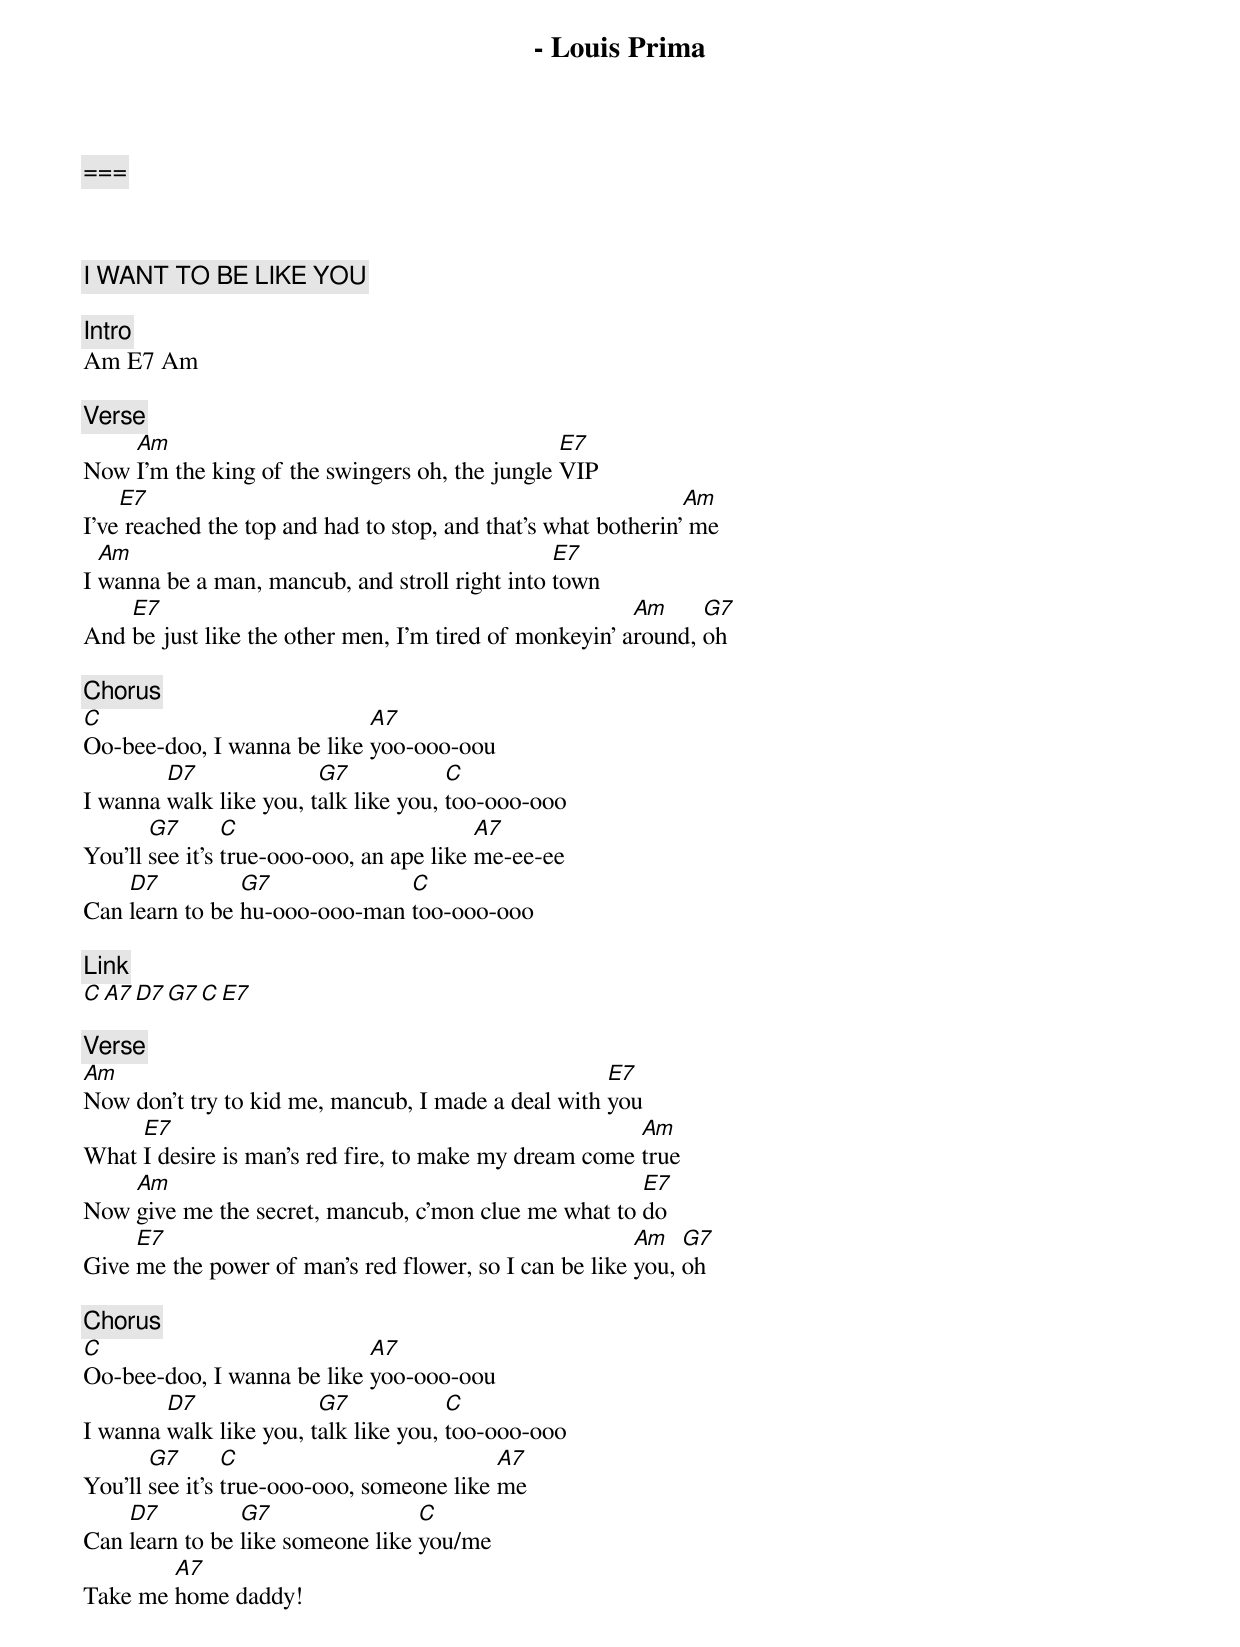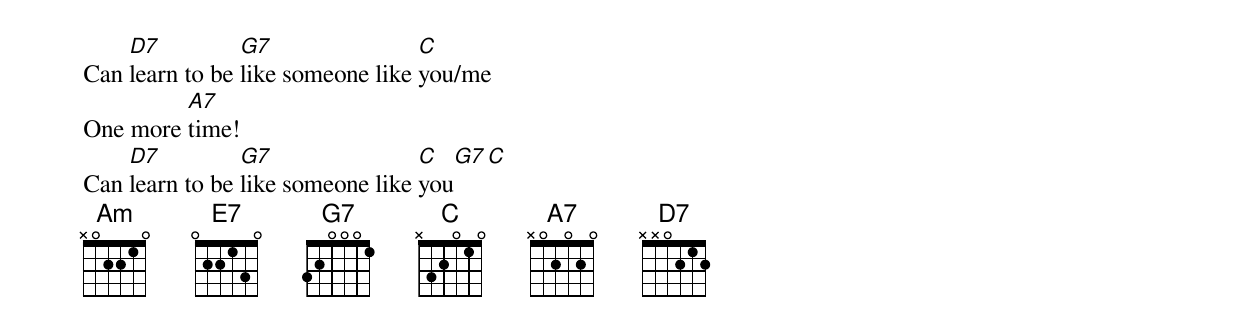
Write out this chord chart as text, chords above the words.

- Louis Prima

===



I WANT TO BE LIKE YOU

[Intro]
Am E7 Am

[Verse]
    Am                                          E7
Now I'm the king of the swingers oh, the jungle VIP
    E7                                                         Am
I've reached the top and had to stop, and that's what botherin' me
  Am                                            E7
I wanna be a man, mancub, and stroll right into town
    E7                                                  Am     G7
And be just like the other men, I'm tired of monkeyin' around, oh

[Chorus]
C                           A7
Oo-bee-doo, I wanna be like yoo-ooo-oou
        D7              G7            C
I wanna walk like you, talk like you, too-ooo-ooo
       G7       C                         A7
You'll see it's true-ooo-ooo, an ape like me-ee-ee
    D7          G7             C
Can learn to be hu-ooo-ooo-man too-ooo-ooo

[Link]
C  A7  D7  G7  C E7

[Verse]
Am                                                  E7
Now don't try to kid me, mancub, I made a deal with you
     E7                                                Am
What I desire is man's red fire, to make my dream come true
    Am                                                E7
Now give me the secret, mancub, c'mon clue me what to do
     E7                                                 Am   G7
Give me the power of man's red flower, so I can be like you, oh

[Chorus]
C                           A7
Oo-bee-doo, I wanna be like yoo-ooo-oou
        D7              G7            C
I wanna walk like you, talk like you, too-ooo-ooo
       G7       C                          A7
You'll see it's true-ooo-ooo, someone like me
    D7          G7                C
Can learn to be like someone like you/me
        A7
Take me home daddy!
    D7          G7                C
Can learn to be like someone like you/me
         A7
One more time!
    D7          G7                C     G7  C
Can learn to be like someone like you
